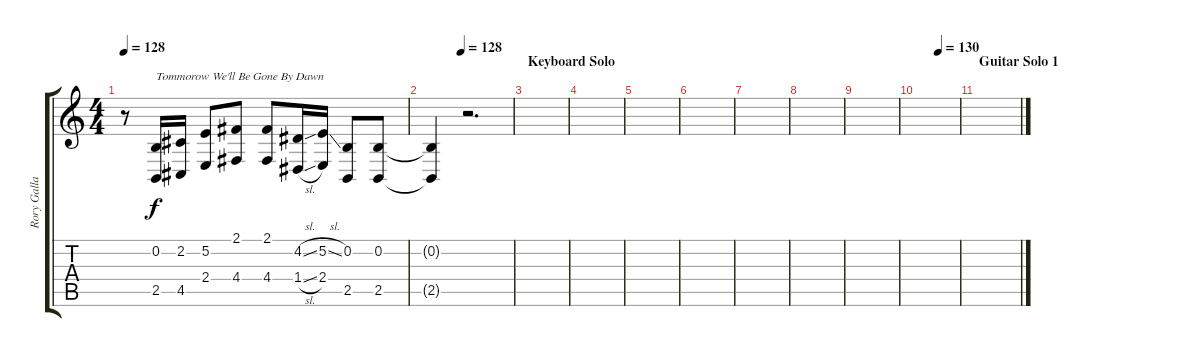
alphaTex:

\track ("Rory Gallagher Vocals" "Rory Galla") {instrument sopranosax}
\staff {score tabs}
\tuning (E4 B3 G3 D3 A2 E2) {hide}
\ts (4 4)
\tempo 128
\clef g2
\ks c
r.8{dy f} (0.2 2.5).16{txt "Tommorow We'll Be Gone By Dawn"} (2.2 4.5).16 (5.2 2.4).8 (2.1 4.4).8 (2.1 4.4).8 (4.2{sl} 1.4{sl}).16 (5.2{sl} 2.4).16 (0.2 2.5).8 (0.2 2.5).8 |
\tempo (128 0.375)
(0.2{t} 2.5{t}).4 r.2{d} |
\section ("" "Keyboard Solo")
|
|
|
|
|
|
|
\tempo (130 0.5)
|
\section ("" "Guitar Solo 1")
